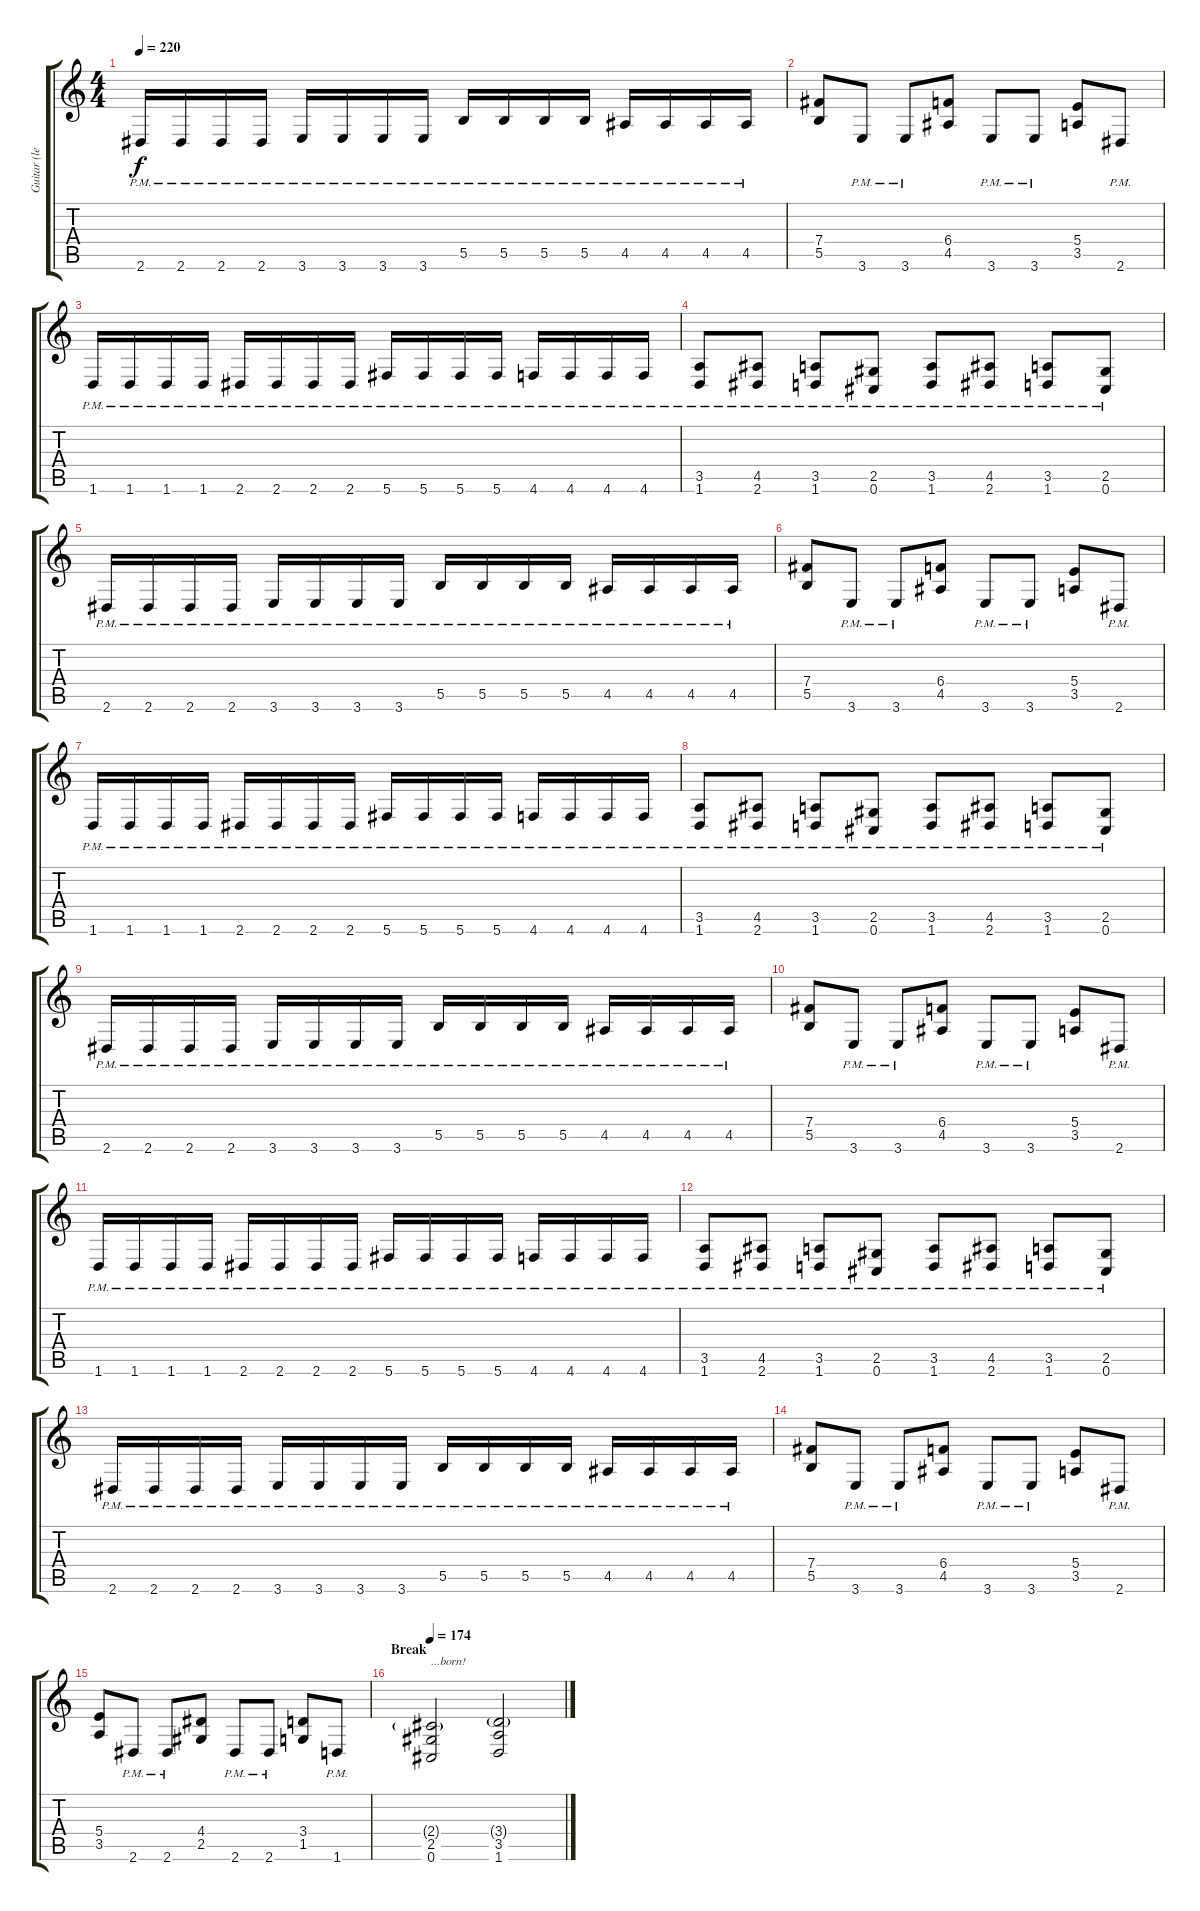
\track ("Guitar (left)" "Guitar (le") {instrument distortionguitar}
\staff {score tabs}
\tuning (Db4 Ab3 E3 B2 Gb2 Db2) {hide}
\ts (4 4)
\tempo 220
\clef g2
\ks c
2.6{pm}.16{dy f} 2.6{pm}.16 2.6{pm}.16 2.6{pm}.16 3.6{pm}.16 3.6{pm}.16 3.6{pm}.16 3.6{pm}.16 5.5{pm}.16 5.5{pm}.16 5.5{pm}.16 5.5{pm}.16 4.5{pm}.16 4.5{pm}.16 4.5{pm}.16 4.5{pm}.16 |
(7.4 5.5).8 3.6{pm}.8 3.6{pm}.8 (6.4 4.5).8 3.6{pm}.8 3.6{pm}.8 (5.4 3.5).8 2.6{pm}.8 |
1.6{pm}.16 1.6{pm}.16 1.6{pm}.16 1.6{pm}.16 2.6{pm}.16 2.6{pm}.16 2.6{pm}.16 2.6{pm}.16 5.6{pm}.16 5.6{pm}.16 5.6{pm}.16 5.6{pm}.16 4.6{pm}.16 4.6{pm}.16 4.6{pm}.16 4.6{pm}.16 |
(3.5{pm} 1.6{pm}).8 (4.5{pm} 2.6{pm}).8 (3.5{pm} 1.6{pm}).8 (2.5{pm} 0.6{pm}).8 (3.5{pm} 1.6{pm}).8 (4.5{pm} 2.6{pm}).8 (3.5{pm} 1.6{pm}).8 (2.5{pm} 0.6{pm}).8 |
2.6{pm}.16 2.6{pm}.16 2.6{pm}.16 2.6{pm}.16 3.6{pm}.16 3.6{pm}.16 3.6{pm}.16 3.6{pm}.16 5.5{pm}.16 5.5{pm}.16 5.5{pm}.16 5.5{pm}.16 4.5{pm}.16 4.5{pm}.16 4.5{pm}.16 4.5{pm}.16 |
(7.4 5.5).8 3.6{pm}.8 3.6{pm}.8 (6.4 4.5).8 3.6{pm}.8 3.6{pm}.8 (5.4 3.5).8 2.6{pm}.8 |
1.6{pm}.16 1.6{pm}.16 1.6{pm}.16 1.6{pm}.16 2.6{pm}.16 2.6{pm}.16 2.6{pm}.16 2.6{pm}.16 5.6{pm}.16 5.6{pm}.16 5.6{pm}.16 5.6{pm}.16 4.6{pm}.16 4.6{pm}.16 4.6{pm}.16 4.6{pm}.16 |
(3.5{pm} 1.6{pm}).8 (4.5{pm} 2.6{pm}).8 (3.5{pm} 1.6{pm}).8 (2.5{pm} 0.6{pm}).8 (3.5{pm} 1.6{pm}).8 (4.5{pm} 2.6{pm}).8 (3.5{pm} 1.6{pm}).8 (2.5{pm} 0.6{pm}).8 |
2.6{pm}.16 2.6{pm}.16 2.6{pm}.16 2.6{pm}.16 3.6{pm}.16 3.6{pm}.16 3.6{pm}.16 3.6{pm}.16 5.5{pm}.16 5.5{pm}.16 5.5{pm}.16 5.5{pm}.16 4.5{pm}.16 4.5{pm}.16 4.5{pm}.16 4.5{pm}.16 |
(7.4 5.5).8 3.6{pm}.8 3.6{pm}.8 (6.4 4.5).8 3.6{pm}.8 3.6{pm}.8 (5.4 3.5).8 2.6{pm}.8 |
1.6{pm}.16 1.6{pm}.16 1.6{pm}.16 1.6{pm}.16 2.6{pm}.16 2.6{pm}.16 2.6{pm}.16 2.6{pm}.16 5.6{pm}.16 5.6{pm}.16 5.6{pm}.16 5.6{pm}.16 4.6{pm}.16 4.6{pm}.16 4.6{pm}.16 4.6{pm}.16 |
(3.5{pm} 1.6{pm}).8 (4.5{pm} 2.6{pm}).8 (3.5{pm} 1.6{pm}).8 (2.5{pm} 0.6{pm}).8 (3.5{pm} 1.6{pm}).8 (4.5{pm} 2.6{pm}).8 (3.5{pm} 1.6{pm}).8 (2.5{pm} 0.6{pm}).8 |
2.6{pm}.16 2.6{pm}.16 2.6{pm}.16 2.6{pm}.16 3.6{pm}.16 3.6{pm}.16 3.6{pm}.16 3.6{pm}.16 5.5{pm}.16 5.5{pm}.16 5.5{pm}.16 5.5{pm}.16 4.5{pm}.16 4.5{pm}.16 4.5{pm}.16 4.5{pm}.16 |
(7.4 5.5).8 3.6{pm}.8 3.6{pm}.8 (6.4 4.5).8 3.6{pm}.8 3.6{pm}.8 (5.4 3.5).8 2.6{pm}.8 |
(5.4 3.5).8 2.6{pm}.8 2.6{pm}.8 (4.4 2.5).8 2.6{pm}.8 2.6{pm}.8 (3.4 1.5).8 1.6{pm}.8 |
\section ("" "Break")
\tempo 174
(2.4{g} 2.5 0.6).2{txt "...born!"} (3.4{g} 3.5 1.6).2
